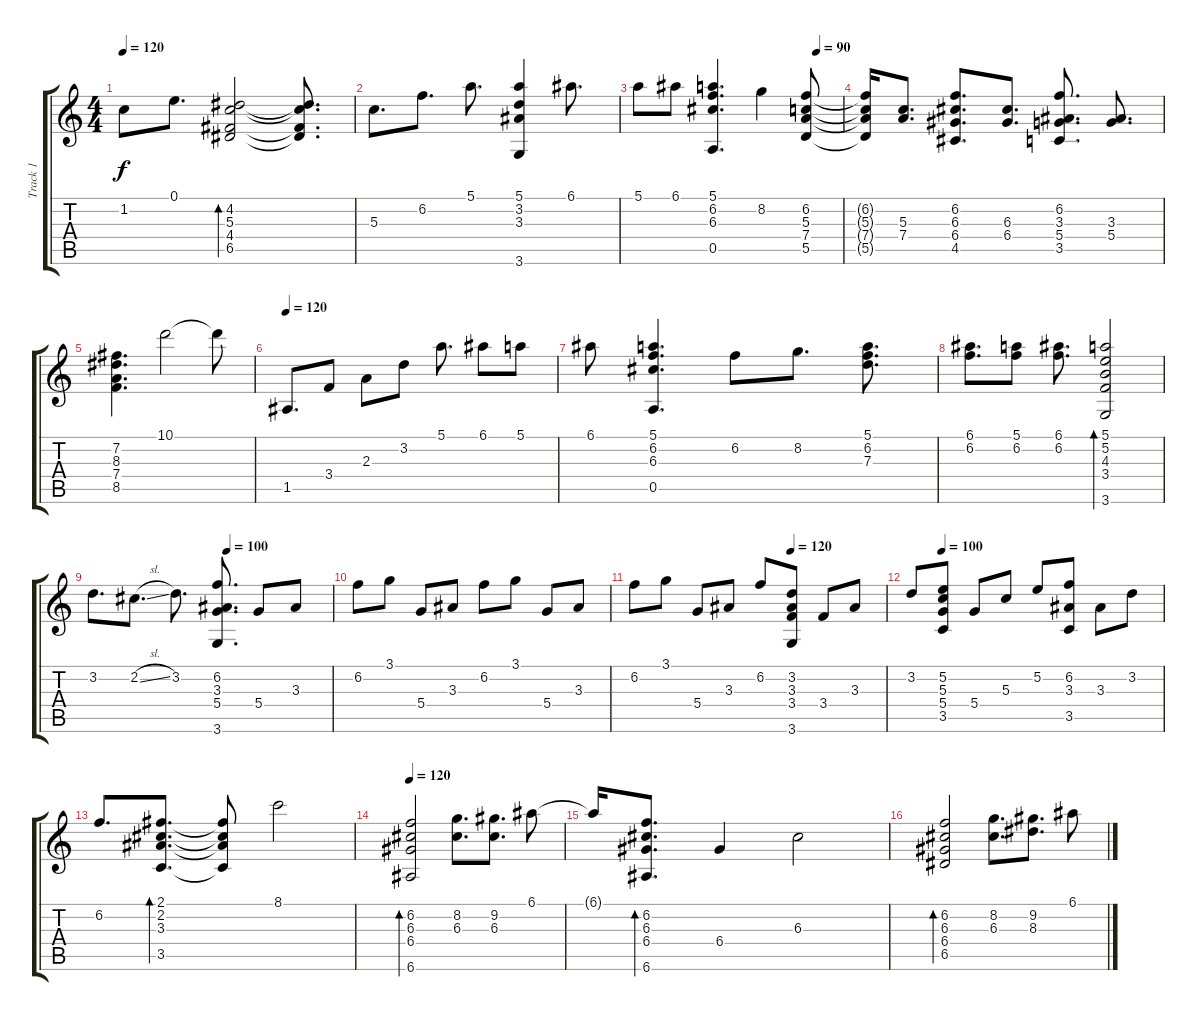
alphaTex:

\track ("Track 1" "Track 1") {instrument acousticguitarnylon}
\staff {score tabs}
\tuning (E4 B3 G3 D3 A2 E2) {hide}
\ts (4 4)
\tempo 120
\clef g2
\ks c
1.2.8{dy f} 0.1.8{d} (4.2 5.3 4.4 6.5).2{bd 480} (4.2{t} 5.3{t} 4.4{t} 6.5{t}).8{d} |
5.3.8{d} 6.2.8{d} 5.1.8{d} (5.1 3.2 3.3 3.6).4 6.1.8{d} |
\tempo (90 0.875)
5.1.8 6.1.8 (5.1 6.2 6.3 0.5).4{d} 8.2.4 (6.2 5.3 7.4 5.5).8 |
(6.2{t} 5.3{t} 7.4{t} 5.5{t}).16 (5.3 7.4).8{d} (6.2 6.3 6.4 4.5).8{d} (6.3 6.4).8{d} (6.2 3.3 5.4 3.5).8{d} (3.3 5.4).8{d} |
(7.2 8.3 7.4 8.5).4{d} 10.1.2 10.1{t}.8 |
\tempo 120
1.5.8{d} 3.4.8 2.3.8 3.2.8 5.1.8{d} 6.1.8 5.1.8 |
6.1.8 (5.1 6.2 6.3 0.5).4{d} 6.2.8 8.2.8{d} (5.1 6.2 7.3).8{d} |
(6.1 6.2).8{d} (5.1 6.2).8 (6.1 6.2).8{d} (5.1 5.2 4.3 3.4 3.6).2{bd 240} |
\tempo (100 0.5625)
3.2.8{d} 2.2{sl}.8{d} 3.2.8{d} (6.2 3.3 5.4 3.6).8{d} 5.4.8 3.3.8 |
6.2.8 3.1.8 5.4.8 3.3.8 6.2.8 3.1.8 5.4.8 3.3.8 |
\tempo (120 0.625)
6.2.8 3.1.8 5.4.8 3.3.8 6.2.8 (3.2 3.3 3.4 3.6).8 3.4.8 3.3.8 |
\tempo (100 0.125)
3.2.8 (5.2 5.3 5.4 3.5).8 5.4.8 5.3.8 5.2.8 (6.2 3.3 3.5).8 3.3.8 3.2.8 |
6.2.8{d} (2.1 2.2 3.3 3.5).8{d bd 240} (2.1{t} 2.2{t} 3.3{t} 3.5{t}).8 8.1.2 |
\tempo 120
(6.2 6.3 6.4 6.6).2{bd 240} (8.2 6.3).8{d} (9.2 6.3).8{d} 6.1.8 |
6.1{t}.16 (6.2 6.3 6.4 6.6).8{d bd 240} 6.4.4 6.3.2 |
(6.2 6.3 6.4 6.5).2{bd 240} (8.2 6.3).8{d} (9.2 8.3).8{d} 6.1.8
